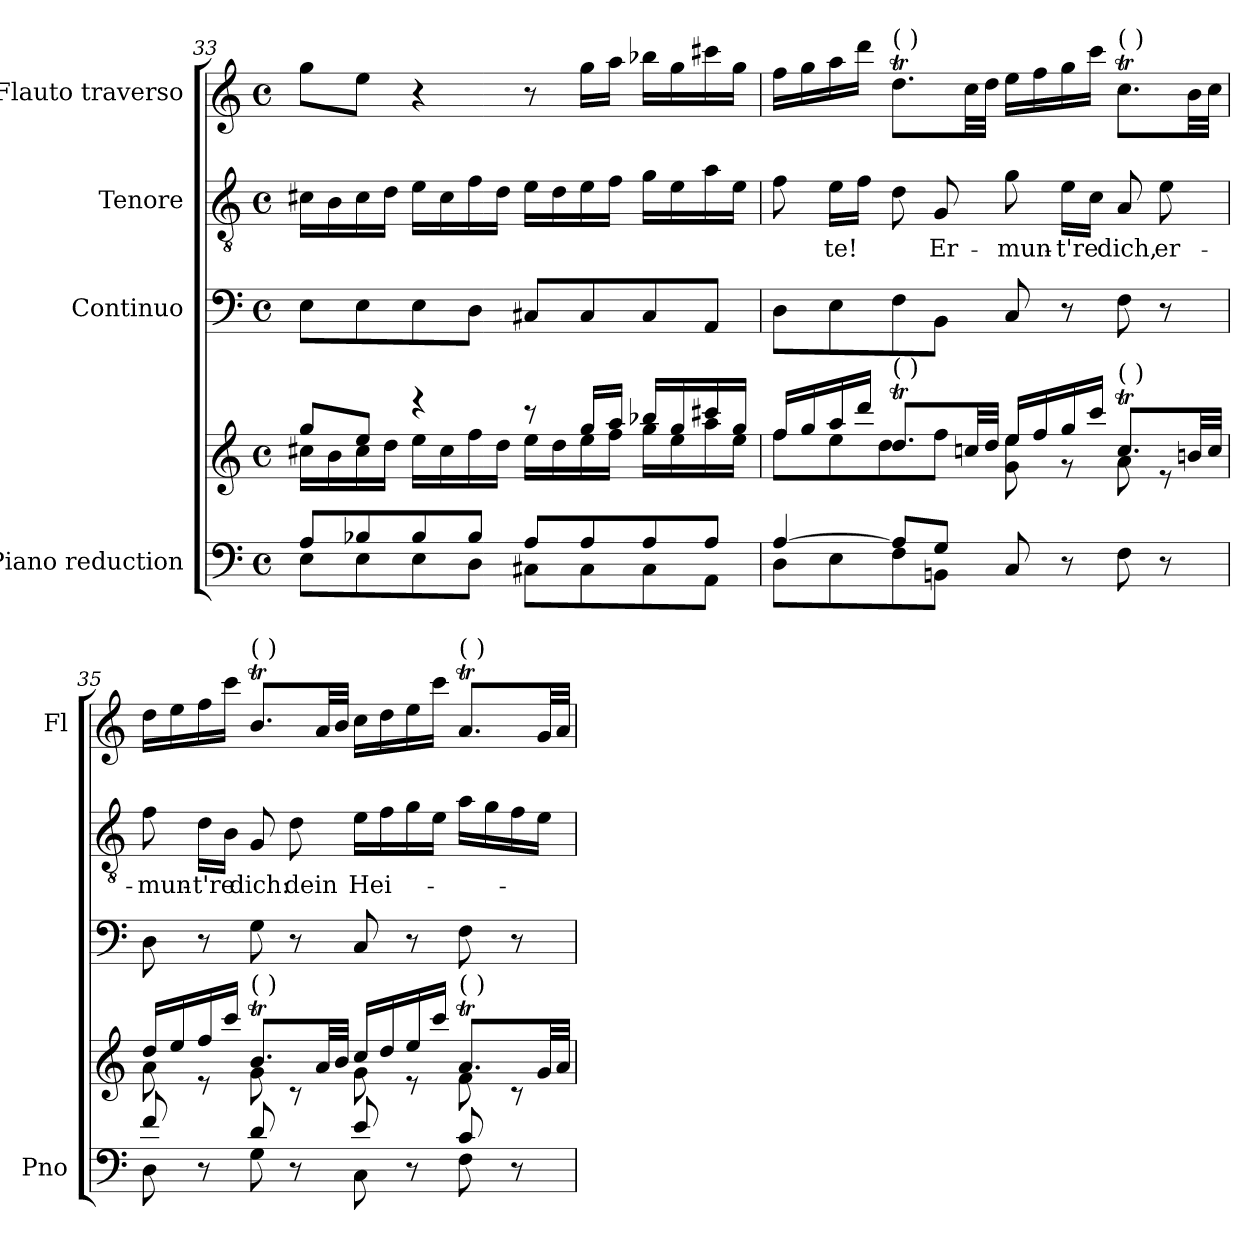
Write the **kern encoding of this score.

**kern	**kern	**kern	**kern	**text	**kern
*part4	*part4	*part3	*part2	*part2	*part1
*staff5	*staff4	*staff3	*staff2	*staff2	*staff1
*I"Piano reduction	*	*I"Continuo	*I"Tenore	*	*I"Flauto traverso
*I'Pno	*	*	*	*	*I'Fl
*clefF4	*clefG2	*clefF4	*clefGv2	*	*clefG2
*k[]	*k[]	*k[]	*k[]	*	*k[]
*M4/4	*M4/4	*M4/4	*M4/4	*	*M4/4
*met(c)	*met(c)	*met(c)	*met(c)	*	*met(c)
=33	=33	=33	=33	=33	=33
*^	*^	*	*	*	*
8A/L	8E\L	8gg/L	16cc#X\LL	8E\L	16c#X\LL	.	8gg\L
.	.	.	16b\	.	16B\	.	.
8B-X/	8E\	8ee/J	16cc#\	8E\	16c#\	.	8ee\J
.	.	.	16dd\JJ	.	16d\JJ	.	.
8B-/	8E\	4r	16ee\LL	8E\	16e\LL	.	4r
.	.	.	16cc#\	.	16c#\	.	.
8B-/J	8D\J	.	16ff\	8D\J	16f\	.	.
.	.	.	16dd\JJ	.	16d\JJ	.	.
8A/L	8C#X\L	8r	16ee\LL	8C#X/L	16e\LL	.	8r
.	.	.	16dd\	.	16d\	.	.
8A/	8C#\	16gg/LL	16ee\	8C#/	16e\	.	16gg\LL
.	.	16aa/JJ	16ff\JJ	.	16f\JJ	.	16aa\JJ
8A/	8C#\	16bb-X/LL	16gg\LL	8C#/	16g\LL	.	16bb-X\LL
.	.	16gg/	16ee\	.	16e\	.	16gg\
8A/J	8AA\J	16ccc#X/	16aa\	8AA/J	16a\	.	16ccc#X\
.	.	16gg/JJ	16ee\JJ	.	16e\JJ	.	16gg\JJ
=34	=34	=34	=34	=34	=34	=34	=34
[4A/	8D\L	16ff/LL	8ff\L	8D\L	8f\	.	16ff\LL
.	.	16gg/	.	.	.	.	16gg\
!	!	!	!	!	!	!LO:LY:b	!
.	8E\	16aa/	8ee\	8E\	16e\LL	-te!	16aa\
.	.	16ddd/JJ	.	.	16f\JJ	.	16ddd\JJ
!	!	!	!	!	!	!	!LO:TX:a:t=(    )
!	!	!LO:TX:a:t=(    )	!	!	!	!	!
8A/L]	8F\	8.ddT/L	8dd\	8F\	8d\	.	8.ddT\L
!	!	!	!	!	!	!LO:LY:b	!
8G/J	8BBn\J	.	8ff\J	8BB\J	8G/	Er-	.
.	.	32ccn/LL	.	.	.	.	32cc\LL
.	.	32dd/JJJ	.	.	.	.	32dd\JJJ
!	!	!	!	!	!	!LO:LY:b	!
8ryy	8C/	16ee/LL	8g\ 8ee\	8C/	8g\	-mun-	16ee\LL
.	.	16ff/	.	.	.	.	16ff\
!	!	!	!	!	!	!LO:LY:b	!
8r	8ryy	16gg/	8r	8r	16e\LL	-t're	16gg\
.	.	16ccc/JJ	.	.	16c\JJ	.	16ccc\JJ
!	!	!	!	!	!	!	!LO:TX:a:t=(    )
!	!	!LO:TX:a:t=(    )	!	!	!	!	!
!	!	!	!	!	!	!LO:LY:b	!
8ryy	8F\	8.ccT/L	8a\	8F\	8A/	dich,	8.ccT\L
!	!	!	!	!	!	!LO:LY:b	!
8r	8ryy	.	8r	8r	8e\	er-	.
.	.	32bn/LL	.	.	.	.	32b\LL
.	.	32cc/JJJ	.	.	.	.	32cc\JJJ
!!LO:LB:g=z
=35	=35	=35	=35	=35	=35	=35	=35
!	!	!	!	!	!	!LO:LY:b	!
8f/	8D\	16dd/LL	8a\	8D\	8f\	-mun-	16dd\LL
.	.	16ee/	.	.	.	.	16ee\
!	!	!	!	!	!	!LO:LY:b	!
8r	8ryy	16ff/	8r	8r	16d\LL	-t're	16ff\
.	.	16ccc/JJ	.	.	16B\JJ	.	16ccc\JJ
!	!	!	!	!	!	!	!LO:TX:a:t=(    )
!	!	!LO:TX:a:t=(    )	!	!	!	!	!
!	!	!	!	!	!	!LO:LY:b	!
8d/	8G\	8.bt/L	8g\	8G\	8G/	dich:	8.bt/L
!	!	!	!	!	!	!LO:LY:b	!
8r	8ryy	.	8r	8r	8d\	dein	.
.	.	32a/LL	.	.	.	.	32a/LL
.	.	32b/JJJ	.	.	.	.	32b/JJJ
!	!	!	!	!	!	!LO:LY:b	!
8e/	8C\	16cc/LL	8g\	8C/	16e\LL	Hei-	16cc\LL
.	.	16dd/	.	.	16f\	.	16dd\
8r	8ryy	16ee/	8r	8r	16g\	.	16ee\
.	.	16ccc/JJ	.	.	16e\JJ	.	16ccc\JJ
!	!	!	!	!	!	!	!LO:TX:a:t=(    )
!	!	!LO:TX:a:t=(    )	!	!	!	!	!
8c/	8F\	8.aT/L	8f\	8F\	16a\LL	.	8.aT/L
.	.	.	.	.	16g\	.	.
8r	8ryy	.	8r	8r	16f\	.	.
.	.	32g/LL	.	.	16e\JJ	.	32g/LL
.	.	32a/JJJ	.	.	.	.	32a/JJJ
*v	*v	*	*	*	*	*	*
*	*v	*v	*	*	*	*
=	=	=	=	=	=
*-	*-	*-	*-	*-	*-
